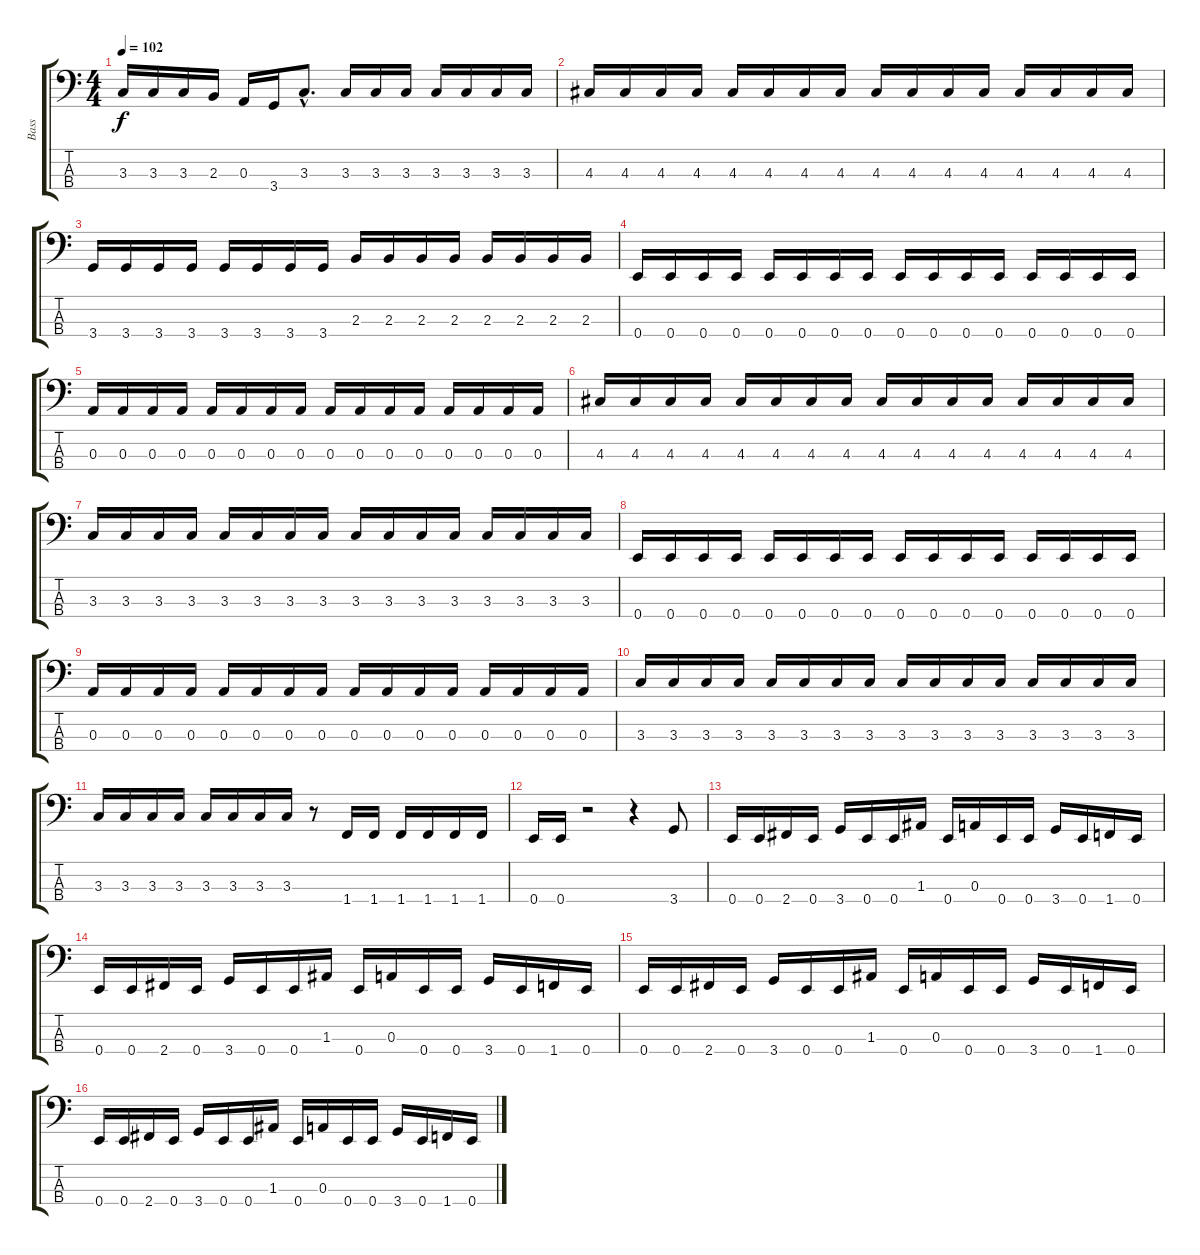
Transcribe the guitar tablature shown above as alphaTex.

\track ("Bass" "Bass") {instrument electricbassfinger}
\staff {score tabs}
\tuning (G2 D2 A1 E1) {hide}
\ts (4 4)
\tempo 102
\clef f4
\ks c
3.3.16{dy f} 3.3.16 3.3.16 2.3.16 0.3.16 3.4.16 3.3{hac}.8{d} 3.3.16 3.3.16 3.3.16 3.3.16 3.3.16 3.3.16 3.3.16 |
4.3.16 4.3.16 4.3.16 4.3.16 4.3.16 4.3.16 4.3.16 4.3.16 4.3.16 4.3.16 4.3.16 4.3.16 4.3.16 4.3.16 4.3.16 4.3.16 |
3.4.16 3.4.16 3.4.16 3.4.16 3.4.16 3.4.16 3.4.16 3.4.16 2.3.16 2.3.16 2.3.16 2.3.16 2.3.16 2.3.16 2.3.16 2.3.16 |
0.4.16 0.4.16 0.4.16 0.4.16 0.4.16 0.4.16 0.4.16 0.4.16 0.4.16 0.4.16 0.4.16 0.4.16 0.4.16 0.4.16 0.4.16 0.4.16 |
0.3.16 0.3.16 0.3.16 0.3.16 0.3.16 0.3.16 0.3.16 0.3.16 0.3.16 0.3.16 0.3.16 0.3.16 0.3.16 0.3.16 0.3.16 0.3.16 |
4.3.16 4.3.16 4.3.16 4.3.16 4.3.16 4.3.16 4.3.16 4.3.16 4.3.16 4.3.16 4.3.16 4.3.16 4.3.16 4.3.16 4.3.16 4.3.16 |
3.3.16 3.3.16 3.3.16 3.3.16 3.3.16 3.3.16 3.3.16 3.3.16 3.3.16 3.3.16 3.3.16 3.3.16 3.3.16 3.3.16 3.3.16 3.3.16 |
0.4.16 0.4.16 0.4.16 0.4.16 0.4.16 0.4.16 0.4.16 0.4.16 0.4.16 0.4.16 0.4.16 0.4.16 0.4.16 0.4.16 0.4.16 0.4.16 |
0.3.16 0.3.16 0.3.16 0.3.16 0.3.16 0.3.16 0.3.16 0.3.16 0.3.16 0.3.16 0.3.16 0.3.16 0.3.16 0.3.16 0.3.16 0.3.16 |
3.3.16 3.3.16 3.3.16 3.3.16 3.3.16 3.3.16 3.3.16 3.3.16 3.3.16 3.3.16 3.3.16 3.3.16 3.3.16 3.3.16 3.3.16 3.3.16 |
3.3.16 3.3.16 3.3.16 3.3.16 3.3.16 3.3.16 3.3.16 3.3.16 r.8 1.4.16 1.4.16 1.4.16 1.4.16 1.4.16 1.4.16 |
0.4.16 0.4.16 r.2 r.4 3.4.8 |
0.4.16 0.4.16 2.4.16 0.4.16 3.4.16 0.4.16 0.4.16 1.3.16 0.4.16 0.3.16 0.4.16 0.4.16 3.4.16 0.4.16 1.4.16 0.4.16 |
0.4.16 0.4.16 2.4.16 0.4.16 3.4.16 0.4.16 0.4.16 1.3.16 0.4.16 0.3.16 0.4.16 0.4.16 3.4.16 0.4.16 1.4.16 0.4.16 |
0.4.16 0.4.16 2.4.16 0.4.16 3.4.16 0.4.16 0.4.16 1.3.16 0.4.16 0.3.16 0.4.16 0.4.16 3.4.16 0.4.16 1.4.16 0.4.16 |
0.4.16 0.4.16 2.4.16 0.4.16 3.4.16 0.4.16 0.4.16 1.3.16 0.4.16 0.3.16 0.4.16 0.4.16 3.4.16 0.4.16 1.4.16 0.4.16
